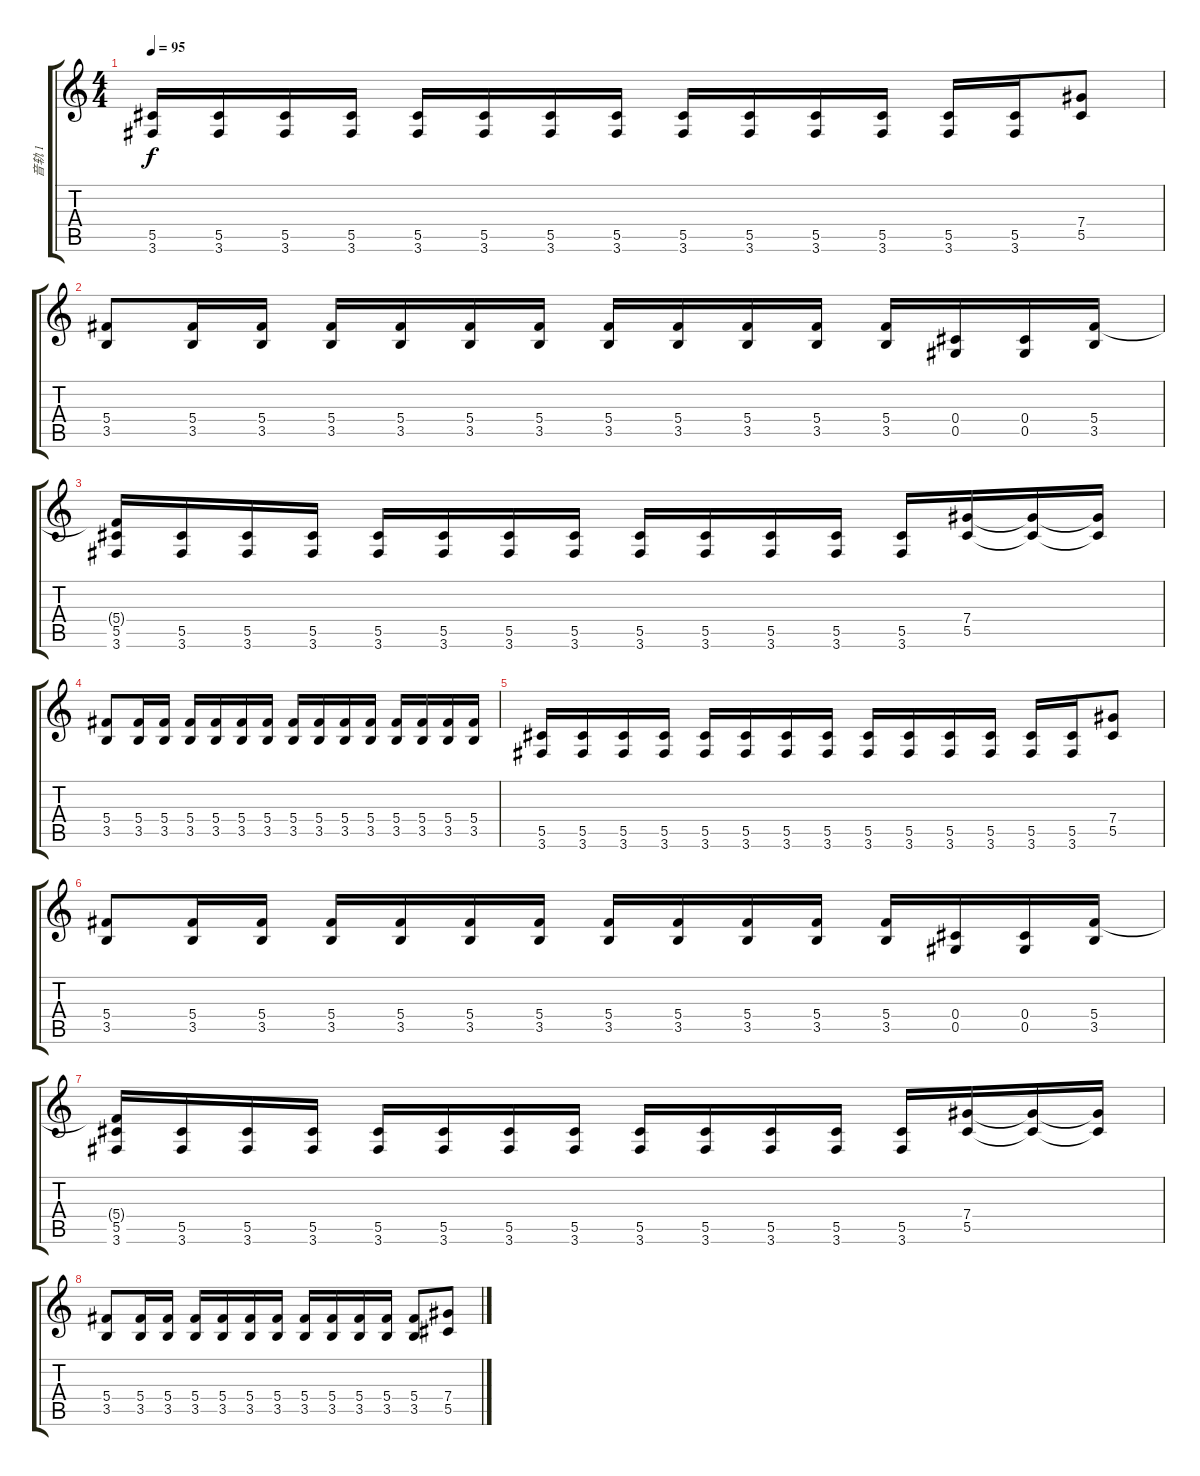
\track ("音轨 1" "音轨 1") {instrument overdrivenguitar}
\staff {score tabs}
\tuning (Eb4 Bb3 Gb3 Db3 Ab2 Eb2) {hide}
\ts (4 4)
\tempo 95
\clef g2
\ks c
(5.5 3.6).16{dy f} (5.5 3.6).16 (5.5 3.6).16 (5.5 3.6).16 (5.5 3.6).16 (5.5 3.6).16 (5.5 3.6).16 (5.5 3.6).16 (5.5 3.6).16 (5.5 3.6).16 (5.5 3.6).16 (5.5 3.6).16 (5.5 3.6).16 (5.5 3.6).16 (7.4 5.5).8 |
(5.4 3.5).8 (5.4 3.5).16 (5.4 3.5).16 (5.4 3.5).16 (5.4 3.5).16 (5.4 3.5).16 (5.4 3.5).16 (5.4 3.5).16 (5.4 3.5).16 (5.4 3.5).16 (5.4 3.5).16 (5.4 3.5).16 (0.4 0.5).16 (0.4 0.5).16 (5.4 3.5).16 |
(5.4{t} 5.5 3.6).16 (5.5 3.6).16 (5.5 3.6).16 (5.5 3.6).16 (5.5 3.6).16 (5.5 3.6).16 (5.5 3.6).16 (5.5 3.6).16 (5.5 3.6).16 (5.5 3.6).16 (5.5 3.6).16 (5.5 3.6).16 (5.5 3.6).16 (7.4 5.5).16 (7.4{t} 5.5{t}).16 (7.4{t} 5.5{t}).16 |
(5.4 3.5).8 (5.4 3.5).16 (5.4 3.5).16 (5.4 3.5).16 (5.4 3.5).16 (5.4 3.5).16 (5.4 3.5).16 (5.4 3.5).16 (5.4 3.5).16 (5.4 3.5).16 (5.4 3.5).16 (5.4 3.5).16 (5.4 3.5).16 (5.4 3.5).16 (5.4 3.5).16 |
(5.5 3.6).16 (5.5 3.6).16 (5.5 3.6).16 (5.5 3.6).16 (5.5 3.6).16 (5.5 3.6).16 (5.5 3.6).16 (5.5 3.6).16 (5.5 3.6).16 (5.5 3.6).16 (5.5 3.6).16 (5.5 3.6).16 (5.5 3.6).16 (5.5 3.6).16 (7.4 5.5).8 |
(5.4 3.5).8 (5.4 3.5).16 (5.4 3.5).16 (5.4 3.5).16 (5.4 3.5).16 (5.4 3.5).16 (5.4 3.5).16 (5.4 3.5).16 (5.4 3.5).16 (5.4 3.5).16 (5.4 3.5).16 (5.4 3.5).16 (0.4 0.5).16 (0.4 0.5).16 (5.4 3.5).16 |
(5.4{t} 5.5 3.6).16 (5.5 3.6).16 (5.5 3.6).16 (5.5 3.6).16 (5.5 3.6).16 (5.5 3.6).16 (5.5 3.6).16 (5.5 3.6).16 (5.5 3.6).16 (5.5 3.6).16 (5.5 3.6).16 (5.5 3.6).16 (5.5 3.6).16 (7.4 5.5).16 (7.4{t} 5.5{t}).16 (7.4{t} 5.5{t}).16 |
(5.4 3.5).8 (5.4 3.5).16 (5.4 3.5).16 (5.4 3.5).16 (5.4 3.5).16 (5.4 3.5).16 (5.4 3.5).16 (5.4 3.5).16 (5.4 3.5).16 (5.4 3.5).16 (5.4 3.5).16 (5.4 3.5).8 (7.4 5.5).8
